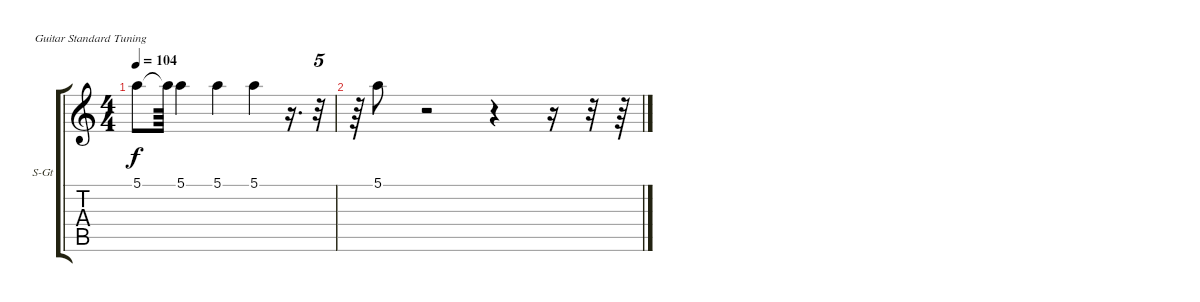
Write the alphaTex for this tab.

\bracketExtendMode groupsimilarinstruments
\firstSystemTrackNameOrientation horizontal
\otherSystemsTrackNameOrientation horizontal
\track ("Голос" "S-Gt") {instrument recorder}
\staff {score tabs}
\tuning (E4 B3 G3 D3 A2 E2)
\displaytranspose 12
\ts (4 4)
\tempo 104
\clef g2
\ks c
5.1{t}.8{dy f} 5.1{t}.64 5.1.4 5.1.4 5.1.4 r.16{d} r.32{tu (5 4)} |
r.64 5.1.8 r.2 r.4 r.16 r.32 r.64
